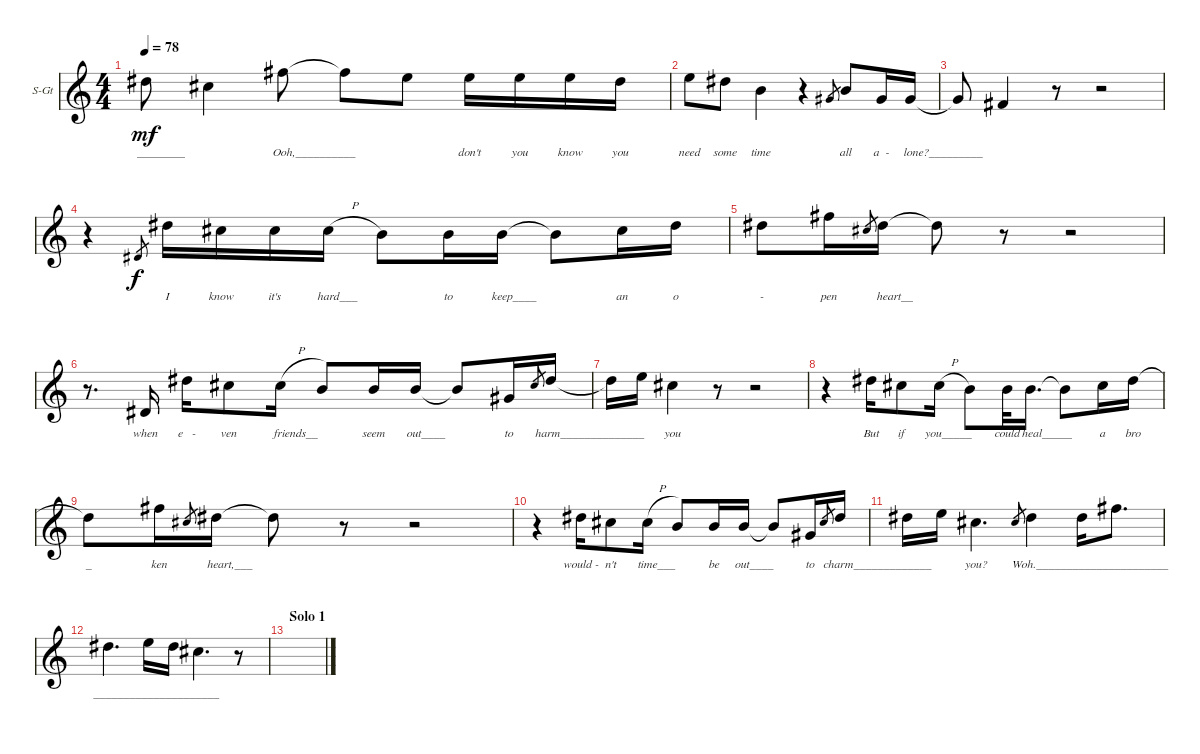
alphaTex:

\defaultSystemsLayout 4
\bracketExtendMode groupsimilarinstruments
\firstSystemTrackNameOrientation horizontal
\otherSystemsTrackNameOrientation horizontal
\track ("Guitar R" "S-Gt") {instrument acousticguitarsteel}
\staff {score}
\tuning (Eb4 Bb3 Gb3 Db3 Ab2 Eb2)
\ts (4 4)
\tempo 78
\clef g2
\scale
0.48241
\ks c
0.1{t}.8{lyrics (0 "          ________") lyrics (1 "") lyrics (2 "") lyrics (3 "") lyrics (4 "") dy mf} 3.2.4{lyrics (0 "") lyrics (1 "") lyrics (2 "") lyrics (3 "") lyrics (4 "")} 3.1.8{lyrics (0 "                     Ooh,__________") lyrics (1 "") lyrics (2 "") lyrics (3 "") lyrics (4 "")} 3.1{t}.8{lyrics (0 "") lyrics (1 "") lyrics (2 "") lyrics (3 "") lyrics (4 "")} 1.1.8{lyrics (0 "") lyrics (1 "") lyrics (2 "") lyrics (3 "") lyrics (4 "")} 1.1.16{lyrics (0 "don't") lyrics (1 "") lyrics (2 "") lyrics (3 "") lyrics (4 "")} 1.1.16{lyrics (0 "you") lyrics (1 "") lyrics (2 "") lyrics (3 "") lyrics (4 "")} 1.1.16{lyrics (0 "know") lyrics (1 "") lyrics (2 "") lyrics (3 "") lyrics (4 "")} 0.1.16{lyrics (0 "you") lyrics (1 "") lyrics (2 "") lyrics (3 "") lyrics (4 "")} |
\scale
0.356981 1.1.8{lyrics (0 "need") lyrics (1 "") lyrics (2 "") lyrics (3 "") lyrics (4 "")} 0.1.8{lyrics (0 "some") lyrics (1 "") lyrics (2 "") lyrics (3 "") lyrics (4 "")} 1.2.4{lyrics (0 "time") lyrics (1 "") lyrics (2 "") lyrics (3 "") lyrics (4 "")} r.4 2.3.8{lyrics (0 "") lyrics (1 "") lyrics (2 "") lyrics (3 "") lyrics (4 "") gr} 1.2.8{lyrics (0 "all") lyrics (1 "") lyrics (2 "") lyrics (3 "") lyrics (4 "")} 2.3.16{lyrics (0 "a  -") lyrics (1 "") lyrics (2 "") lyrics (3 "") lyrics (4 "")} 2.3.16{lyrics (0 "                      lone?_________") lyrics (1 "") lyrics (2 "") lyrics (3 "") lyrics (4 "")} |
\scale
0.160819 2.3{t}.8{lyrics (0 "") lyrics (1 "") lyrics (2 "") lyrics (3 "") lyrics (4 "")} 0.3.4{lyrics (0 "") lyrics (1 "") lyrics (2 "") lyrics (3 "") lyrics (4 "")} r.8 r.2 |
\scale
0.667143 r.4 2.4.8{lyrics (0 "") lyrics (1 "") lyrics (2 "") lyrics (3 "") lyrics (4 "") gr dy f} 0.1.16{lyrics (0 "I") lyrics (1 "") lyrics (2 "") lyrics (3 "") lyrics (4 "")} 3.2.16{lyrics (0 "know") lyrics (1 "") lyrics (2 "") lyrics (3 "") lyrics (4 "")} 3.2.16{lyrics (0 "it's") lyrics (1 "") lyrics (2 "") lyrics (3 "") lyrics (4 "")} 3.2{h}.16{lyrics (0 "      hard___") lyrics (1 "") lyrics (2 "") lyrics (3 "") lyrics (4 "")} 1.2.8{lyrics (0 "") lyrics (1 "") lyrics (2 "") lyrics (3 "") lyrics (4 "")} 1.2.16{lyrics (0 "to") lyrics (1 "") lyrics (2 "") lyrics (3 "") lyrics (4 "")} 1.2.16{lyrics (0 "        keep____") lyrics (1 "") lyrics (2 "") lyrics (3 "") lyrics (4 "")} 1.2{t}.8{lyrics (0 "") lyrics (1 "") lyrics (2 "") lyrics (3 "") lyrics (4 "")} 3.2.16{lyrics (0 "an") lyrics (1 "") lyrics (2 "") lyrics (3 "") lyrics (4 "")} 0.1.16{lyrics (0 "o") lyrics (1 "") lyrics (2 "") lyrics (3 "") lyrics (4 "")} |
\scale
0.333096 0.1.8{lyrics (0 "-") lyrics (1 "") lyrics (2 "") lyrics (3 "") lyrics (4 "")} 3.1.16{lyrics (0 "pen") lyrics (1 "") lyrics (2 "") lyrics (3 "") lyrics (4 "")} 3.2.8{lyrics (0 "") lyrics (1 "") lyrics (2 "") lyrics (3 "") lyrics (4 "") gr} 0.1.16{lyrics (0 "        heart__") lyrics (1 "") lyrics (2 "") lyrics (3 "") lyrics (4 "")} 0.1{t}.8{lyrics (0 "") lyrics (1 "") lyrics (2 "") lyrics (3 "") lyrics (4 "")} r.8 r.2 |
\scale
0.735912 r.8{d} 2.4.16{lyrics (0 "when") lyrics (1 "") lyrics (2 "") lyrics (3 "") lyrics (4 "")} 0.1.16{lyrics (0 "e   -") lyrics (1 "") lyrics (2 "") lyrics (3 "") lyrics (4 "")} 3.2.8{lyrics (0 "ven     ") lyrics (1 "") lyrics (2 "") lyrics (3 "") lyrics (4 "")} 3.2{h}.16{lyrics (0 "          friends__") lyrics (1 "") lyrics (2 "") lyrics (3 "") lyrics (4 "")} 1.2.8{lyrics (0 "") lyrics (1 "") lyrics (2 "") lyrics (3 "") lyrics (4 "")} 1.2.16{lyrics (0 "seem") lyrics (1 "") lyrics (2 "") lyrics (3 "") lyrics (4 "")} 1.2.16{lyrics (0 "       out____") lyrics (1 "") lyrics (2 "") lyrics (3 "") lyrics (4 "")} 1.2{t}.8{lyrics (0 "") lyrics (1 "") lyrics (2 "") lyrics (3 "") lyrics (4 "") beam invert} 2.3.16{lyrics (0 "to") lyrics (1 "") lyrics (2 "") lyrics (3 "") lyrics (4 "")} 3.2.8{lyrics (0 "                                     harm______________") lyrics (1 "") lyrics (2 "") lyrics (3 "") lyrics (4 "") gr} 0.1.16{lyrics (0 "") lyrics (1 "") lyrics (2 "") lyrics (3 "") lyrics (4 "")} |
\scale
0.264542 0.1{t}.16{lyrics (0 "") lyrics (1 "") lyrics (2 "") lyrics (3 "") lyrics (4 "")} 1.1.16{lyrics (0 "") lyrics (1 "") lyrics (2 "") lyrics (3 "") lyrics (4 "")} 3.2.4{lyrics (0 "you  ") lyrics (1 "") lyrics (2 "") lyrics (3 "") lyrics (4 "")} r.8 r.2 |
\scale
0.650739 r.4 0.1.16{lyrics (0 "But") lyrics (1 "") lyrics (2 "") lyrics (3 "") lyrics (4 "")} 3.2.8{lyrics (0 "if") lyrics (1 "") lyrics (2 "") lyrics (3 "") lyrics (4 "")} 3.2{h}.16{lyrics (0 "      you_____") lyrics (1 "") lyrics (2 "") lyrics (3 "") lyrics (4 "")} 1.2.8{lyrics (0 "") lyrics (1 "") lyrics (2 "") lyrics (3 "") lyrics (4 "")} 1.2.32{lyrics (0 "could") lyrics (1 "") lyrics (2 "") lyrics (3 "") lyrics (4 "")} 1.2.16{d lyrics (0 "           heal_____") lyrics (1 "") lyrics (2 "") lyrics (3 "") lyrics (4 "")} 1.2{t}.8{lyrics (0 "") lyrics (1 "") lyrics (2 "") lyrics (3 "") lyrics (4 "")} 3.2.16{lyrics (0 "a") lyrics (1 "") lyrics (2 "") lyrics (3 "") lyrics (4 "")} 0.1.16{lyrics (0 "bro") lyrics (1 "") lyrics (2 "") lyrics (3 "") lyrics (4 "")} |
\scale
0.349309 0.1{t}.8{lyrics (0 "_") lyrics (1 "") lyrics (2 "") lyrics (3 "") lyrics (4 "")} 3.1.16{lyrics (0 "ken") lyrics (1 "") lyrics (2 "") lyrics (3 "") lyrics (4 "")} 3.2.8{lyrics (0 "") lyrics (1 "") lyrics (2 "") lyrics (3 "") lyrics (4 "") gr} 0.1.16{lyrics (0 "         heart,___") lyrics (1 "") lyrics (2 "") lyrics (3 "") lyrics (4 "")} 0.1{t}.8{lyrics (0 "") lyrics (1 "") lyrics (2 "") lyrics (3 "") lyrics (4 "")} r.8 r.2 |
\scale
0.608282 r.4 0.1.16{lyrics (0 "would -") lyrics (1 "") lyrics (2 "") lyrics (3 "") lyrics (4 "")} 3.2.8{lyrics (0 "n't") lyrics (1 "") lyrics (2 "") lyrics (3 "") lyrics (4 "")} 3.2{h}.16{lyrics (0 "      time___") lyrics (1 "") lyrics (2 "") lyrics (3 "") lyrics (4 "")} 1.2.8{lyrics (0 "") lyrics (1 "") lyrics (2 "") lyrics (3 "") lyrics (4 "")} 1.2.16{lyrics (0 "be") lyrics (1 "") lyrics (2 "") lyrics (3 "") lyrics (4 "")} 1.2.16{lyrics (0 "       out____") lyrics (1 "") lyrics (2 "") lyrics (3 "") lyrics (4 "")} 1.2{t}.8{lyrics (0 "") lyrics (1 "") lyrics (2 "") lyrics (3 "") lyrics (4 "") beam invert} 2.3.16{lyrics (0 "to") lyrics (1 "") lyrics (2 "") lyrics (3 "") lyrics (4 "")} 3.2.8{lyrics (0 "") lyrics (1 "") lyrics (2 "") lyrics (3 "") lyrics (4 "") gr} 0.1.16{lyrics (0 "                         charm_____________") lyrics (1 "") lyrics (2 "") lyrics (3 "") lyrics (4 "")} |
\scale
0.39178 0.1.16{lyrics (0 "") lyrics (1 "") lyrics (2 "") lyrics (3 "") lyrics (4 "")} 1.1.16{lyrics (0 "") lyrics (1 "") lyrics (2 "") lyrics (3 "") lyrics (4 "")} 3.2.4{d lyrics (0 "you?") lyrics (1 "") lyrics (2 "") lyrics (3 "") lyrics (4 "")} 3.2.8{lyrics (0 "") lyrics (1 "") lyrics (2 "") lyrics (3 "") lyrics (4 "") gr} 0.1.4{lyrics (0 "                                       Woh.______________________") lyrics (1 "") lyrics (2 "") lyrics (3 "") lyrics (4 "")} 0.1.16{lyrics (0 "") lyrics (1 "") lyrics (2 "") lyrics (3 "") lyrics (4 "")} 3.1.8{d lyrics (0 "") lyrics (1 "") lyrics (2 "") lyrics (3 "") lyrics (4 "")} |
\scale
0.342661 0.1.4{d lyrics (0 "                                _____________________") lyrics (1 "") lyrics (2 "") lyrics (3 "") lyrics (4 "")} 1.1.16{lyrics (0 "") lyrics (1 "") lyrics (2 "") lyrics (3 "") lyrics (4 "")} 0.1.16{lyrics (0 "") lyrics (1 "") lyrics (2 "") lyrics (3 "") lyrics (4 "")} 3.2.4{d lyrics (0 "") lyrics (1 "") lyrics (2 "") lyrics (3 "") lyrics (4 "")} r.8 |
\section ("" "Solo 1")
\scale
0.356005 |
\scale
0.301014
